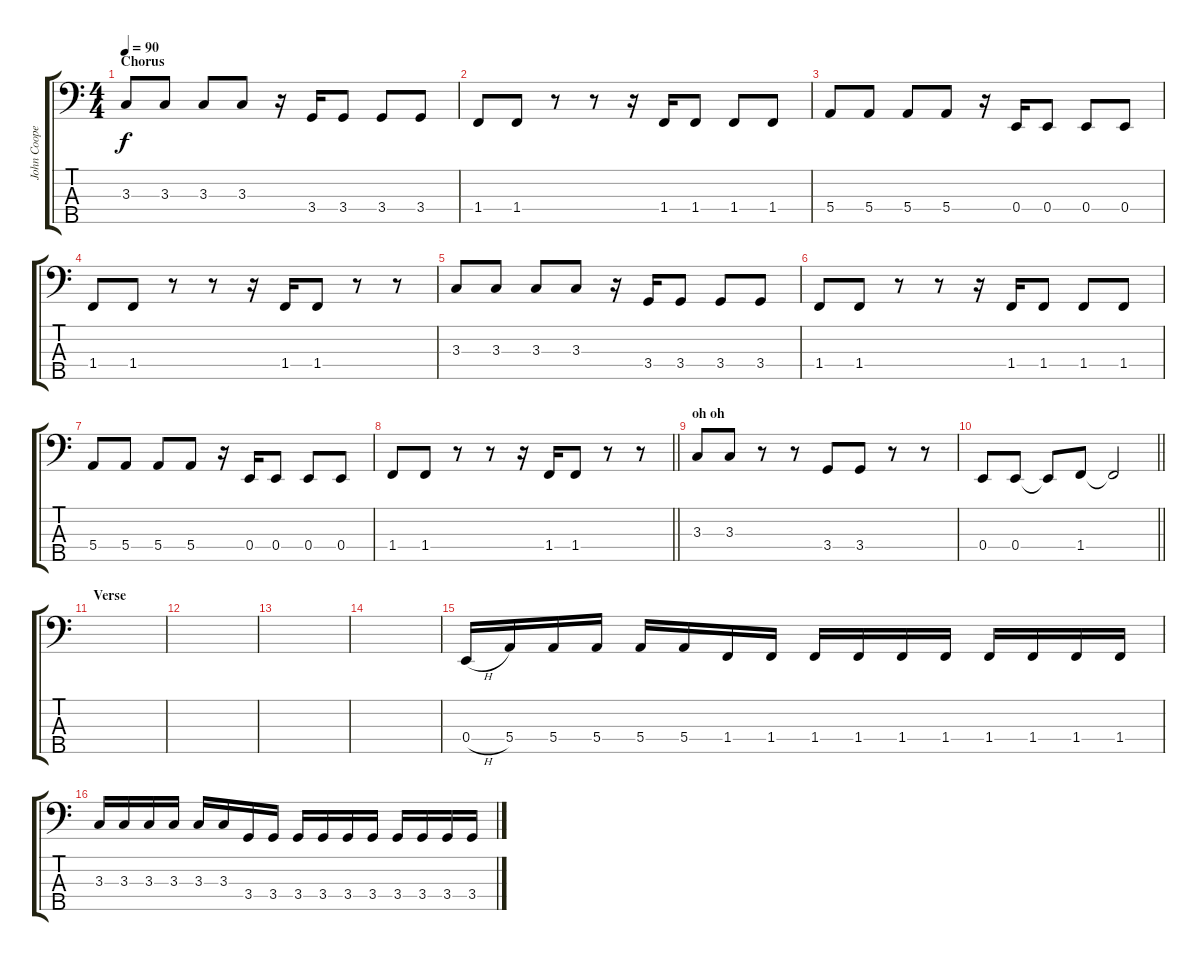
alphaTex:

\track ("John Cooper" "John Coope") {instrument electricbassfinger}
\staff {score tabs}
\tuning (G2 D2 A1 E1 B0) {hide}
\ts (4 4)
\section ("" "Chorus")
\tempo 90
\clef f4
\ks c
3.3.8{dy f} 3.3.8 3.3.8 3.3.8 r.16 3.4.16 3.4.8 3.4.8 3.4.8 |
1.4.8 1.4.8 r.8 r.8 r.16 1.4.16 1.4.8 1.4.8 1.4.8 |
5.4.8 5.4.8 5.4.8 5.4.8 r.16 0.4.16 0.4.8 0.4.8 0.4.8 |
1.4.8 1.4.8 r.8 r.8 r.16 1.4.16 1.4.8 r.8 r.8 |
3.3.8 3.3.8 3.3.8 3.3.8 r.16 3.4.16 3.4.8 3.4.8 3.4.8 |
1.4.8 1.4.8 r.8 r.8 r.16 1.4.16 1.4.8 1.4.8 1.4.8 |
5.4.8 5.4.8 5.4.8 5.4.8 r.16 0.4.16 0.4.8 0.4.8 0.4.8 |
\barLineRight lightlight
1.4.8 1.4.8 r.8 r.8 r.16 1.4.16 1.4.8 r.8 r.8 |
\section ("" "oh oh")
3.3.8 3.3.8 r.8 r.8 3.4.8 3.4.8 r.8 r.8 |
\barLineRight lightlight
0.4.8 0.4.8 0.4{t}.8 1.4.8 1.4{t}.2 |
\section ("" "Verse")
|
|
|
|
0.4{h}.16 5.4.16 5.4.16 5.4.16 5.4.16 5.4.16 1.4.16 1.4.16 1.4.16 1.4.16 1.4.16 1.4.16 1.4.16 1.4.16 1.4.16 1.4.16 |
3.3.16 3.3.16 3.3.16 3.3.16 3.3.16 3.3.16 3.4.16 3.4.16 3.4.16 3.4.16 3.4.16 3.4.16 3.4.16 3.4.16 3.4.16 3.4.16
